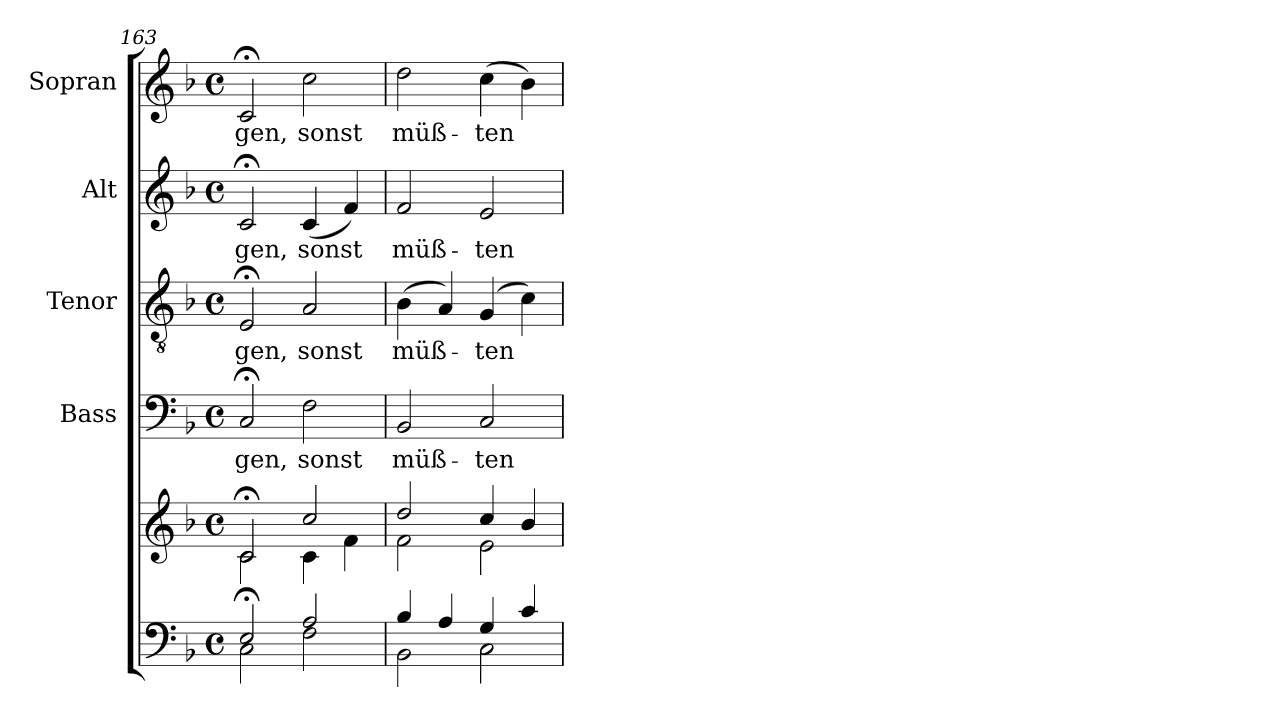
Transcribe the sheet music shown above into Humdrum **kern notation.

**kern	**kern	**kern	**text	**kern	**text	**kern	**text	**kern	**text
*part5	*part5	*part4	*part4	*part3	*part3	*part2	*part2	*part1	*part1
*staff6	*staff5	*staff4	*staff4	*staff3	*staff3	*staff2	*staff2	*staff1	*staff1
*	*	*I"Bass	*	*I"Tenor	*	*I"Alt	*	*I"Sopran	*
*	*	*I'B.	*	*I'T.	*	*I'A.	*	*I'S.	*
*clefF4	*clefG2	*clefF4	*	*clefGv2	*	*clefG2	*	*clefG2	*
*k[b-]	*k[b-]	*k[b-]	*	*k[b-]	*	*k[b-]	*	*k[b-]	*
*F:	*F:	*F:	*	*F:	*	*F:	*	*F:	*
*M4/4	*M4/4	*M4/4	*	*M4/4	*	*M4/4	*	*M4/4	*
*met(c)	*met(c)	*met(c)	*	*met(c)	*	*met(c)	*	*met(c)	*
=163	=163	=163	=163	=163	=163	=163	=163	=163	=163
*^	*^	*	*	*	*	*	*	*	*
!	!	!	!	!	!LO:LY:b	!	!LO:LY:b	!	!LO:LY:b	!	!LO:LY:b
2E;</	2C\	2c;</	2c\	2C;</	-gen,	2E;</	-gen,	2c;</	-gen,	2c;</	-gen,
!	!	!	!	!	!LO:LY:b	!	!LO:LY:b	!	!LO:LY:b	!	!LO:LY:b
2A/	2F\	2cc/	4c\	2F\	sonst	2A/	sonst	(<4c/	sonst	2cc\	sonst
.	.	.	4f\	.	.	.	.	4f/)	.	.	.
=164	=164	=164	=164	=164	=164	=164	=164	=164	=164	=164	=164
!	!	!	!	!	!LO:LY:b	!	!LO:LY:b	!	!LO:LY:b	!	!LO:LY:b
4B-/	2BB-\	2dd/	2f\	2BB-/	müß-	(>4B-\	müß-	2f/	müß-	2dd\	müß-
4A/	.	.	.	.	.	4A/)	.	.	.	.	.
!	!	!	!	!	!LO:LY:b	!	!LO:LY:b	!	!LO:LY:b	!	!LO:LY:b
4G/	2C\	4cc/	2e\	2C/	-ten	(4G/	-ten	2e/	-ten	(>4cc\	-ten
4c/	.	4b-/	.	.	.	4c\)	.	.	.	4b-\)	.
*v	*v	*	*	*	*	*	*	*	*	*	*
*	*v	*v	*	*	*	*	*	*	*	*
=	=	=	=	=	=	=	=	=	=
*-	*-	*-	*-	*-	*-	*-	*-	*-	*-
